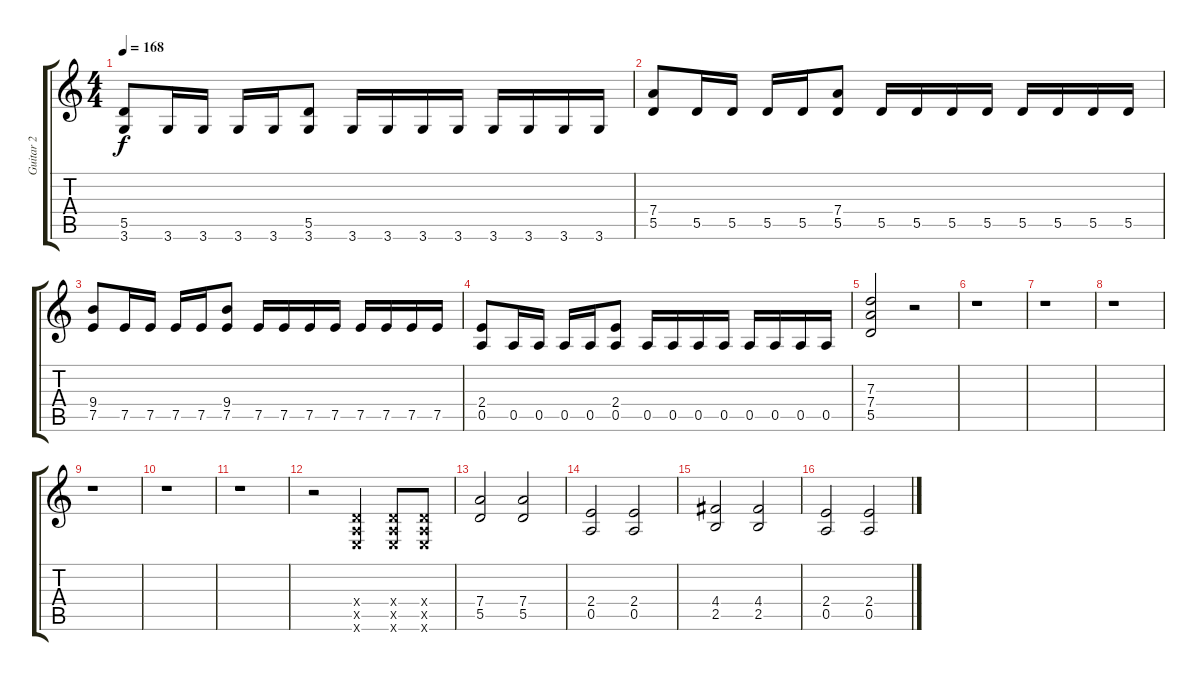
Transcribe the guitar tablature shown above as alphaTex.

\track ("Guitar 2" "Guitar 2") {instrument distortionguitar}
\staff {score tabs}
\tuning (E4 B3 G3 D3 A2 E2) {hide}
\ts (4 4)
\tempo 168
\clef g2
\ks c
(5.5 3.6).8{dy f} 3.6.16 3.6.16 3.6.16 3.6.16 (5.5 3.6).8 3.6.16 3.6.16 3.6.16 3.6.16 3.6.16 3.6.16 3.6.16 3.6.16 |
(7.4 5.5).8 5.5.16 5.5.16 5.5.16 5.5.16 (7.4 5.5).8 5.5.16 5.5.16 5.5.16 5.5.16 5.5.16 5.5.16 5.5.16 5.5.16 |
(9.4 7.5).8 7.5.16 7.5.16 7.5.16 7.5.16 (9.4 7.5).8 7.5.16 7.5.16 7.5.16 7.5.16 7.5.16 7.5.16 7.5.16 7.5.16 |
(2.4 0.5).8 0.5.16 0.5.16 0.5.16 0.5.16 (2.4 0.5).8 0.5.16 0.5.16 0.5.16 0.5.16 0.5.16 0.5.16 0.5.16 0.5.16 |
\section ("" "")
(7.3 7.4 5.5).2 r.2 |
r.1 |
r.1 |
r.1 |
r.1 |
r.1 |
r.1 |
r.2 (0.4{x} 0.5{x} 0.6{x}).4 (0.4{x} 0.5{x} 0.6{x}).8 (0.4{x} 0.5{x} 0.6{x}).8 |
\section ("" "")
(7.4 5.5).2 (7.4 5.5).2 |
(2.4 0.5).2 (2.4 0.5).2 |
(4.4 2.5).2 (4.4 2.5).2 |
(2.4 0.5).2 (2.4 0.5).2
